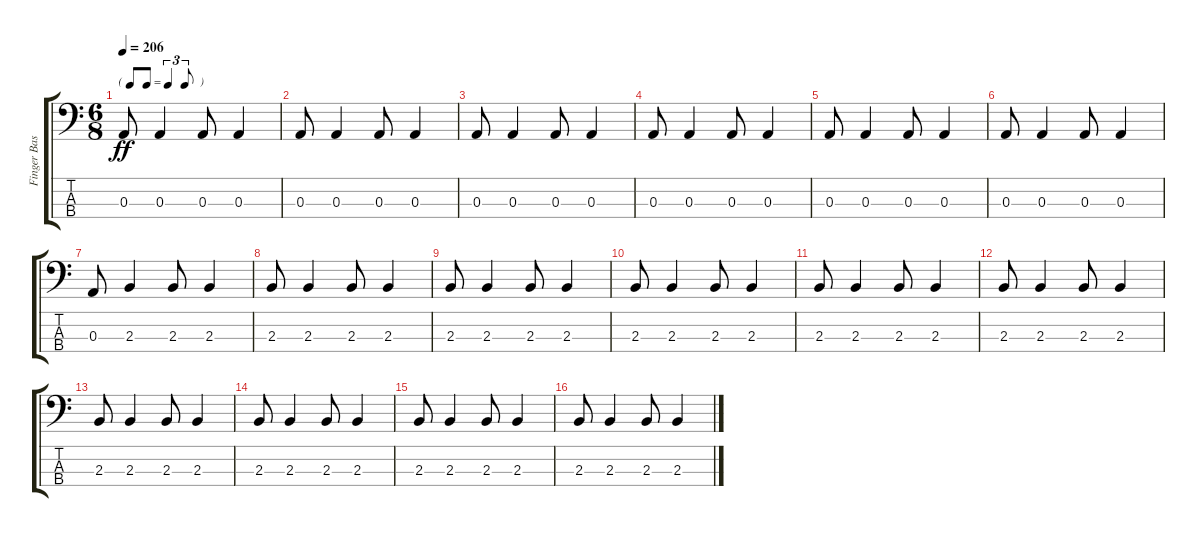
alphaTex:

\track ("Finger Bass LC" "Finger Bas") {instrument electricbassfinger}
\staff {score tabs}
\tuning (G2 D2 A1 E1) {hide}
\ts (6 8)
\tf triplet8th
\tempo 206
\clef f4
\ks c
0.3.8{dy ff} 0.3.4 0.3.8 0.3.4 |
0.3.8 0.3.4 0.3.8 0.3.4 |
0.3.8 0.3.4 0.3.8 0.3.4 |
0.3.8 0.3.4 0.3.8 0.3.4 |
0.3.8 0.3.4 0.3.8 0.3.4 |
0.3.8 0.3.4 0.3.8 0.3.4 |
0.3.8 2.3.4 2.3.8 2.3.4 |
2.3.8 2.3.4 2.3.8 2.3.4 |
2.3.8 2.3.4 2.3.8 2.3.4 |
2.3.8 2.3.4 2.3.8 2.3.4 |
2.3.8 2.3.4 2.3.8 2.3.4 |
2.3.8 2.3.4 2.3.8 2.3.4 |
2.3.8 2.3.4 2.3.8 2.3.4 |
2.3.8 2.3.4 2.3.8 2.3.4 |
2.3.8 2.3.4 2.3.8 2.3.4 |
2.3.8 2.3.4 2.3.8 2.3.4
